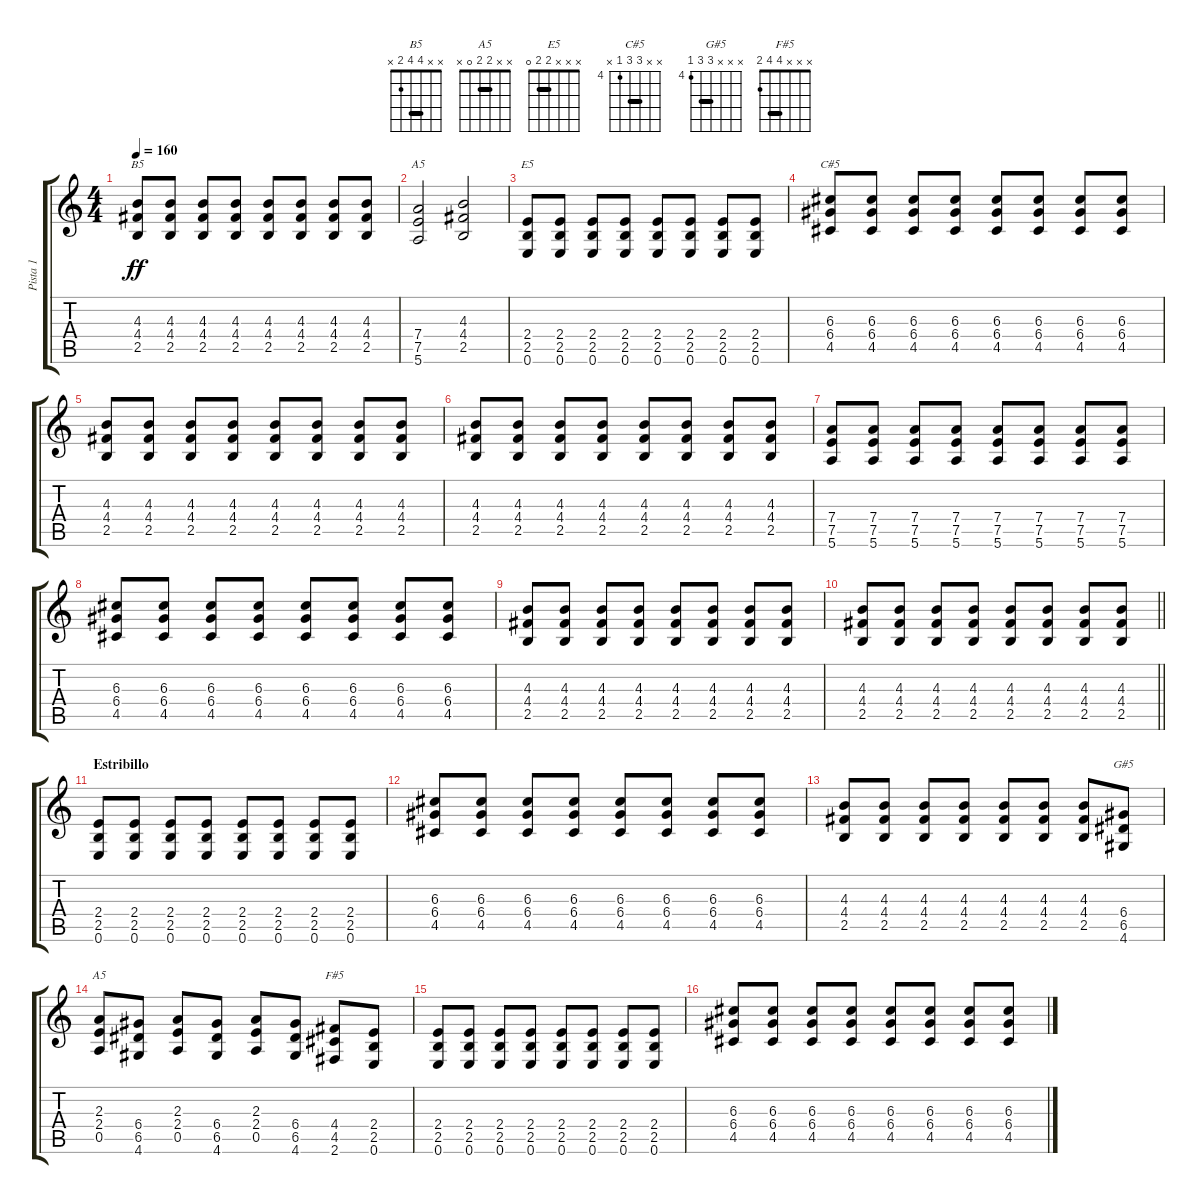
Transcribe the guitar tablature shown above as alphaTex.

\track ("Pista 1" "Pista 1") {instrument distortionguitar}
\staff {score tabs}
\tuning (E4 B3 G3 D3 A2 E2) {hide}
\chord ("B5" x x 4 4 2 x) {barre 4}
\chord ("A5" x x x 7 7 5) {firstfret 5 barre 7}
\chord ("E5" x x x 2 2 0) {barre 2}
\chord ("C#5" x x 6 6 4 x) {firstfret 4 barre 6}
\chord ("G#5" x x x 6 6 4) {firstfret 4 barre 6}
\chord ("A5" x x 2 2 0 x) {barre 2}
\chord ("F#5" x x x 4 4 2) {barre 4}
\ts (4 4)
\tempo 160
\clef g2
\ks c
(4.3 4.4 2.5).8{ch "B5" dy ff} (4.3 4.4 2.5).8 (4.3 4.4 2.5).8 (4.3 4.4 2.5).8 (4.3 4.4 2.5).8 (4.3 4.4 2.5).8 (4.3 4.4 2.5).8 (4.3 4.4 2.5).8 |
(7.4 7.5 5.6).2{ch "A5"} (4.3 4.4 2.5).2 |
(2.4 2.5 0.6).8{ch "E5"} (2.4 2.5 0.6).8 (2.4 2.5 0.6).8 (2.4 2.5 0.6).8 (2.4 2.5 0.6).8 (2.4 2.5 0.6).8 (2.4 2.5 0.6).8 (2.4 2.5 0.6).8 |
(6.3 6.4 4.5).8{ch "C#5"} (6.3 6.4 4.5).8 (6.3 6.4 4.5).8 (6.3 6.4 4.5).8 (6.3 6.4 4.5).8 (6.3 6.4 4.5).8 (6.3 6.4 4.5).8 (6.3 6.4 4.5).8 |
(4.3 4.4 2.5).8 (4.3 4.4 2.5).8 (4.3 4.4 2.5).8 (4.3 4.4 2.5).8 (4.3 4.4 2.5).8 (4.3 4.4 2.5).8 (4.3 4.4 2.5).8 (4.3 4.4 2.5).8 |
(4.3 4.4 2.5).8 (4.3 4.4 2.5).8 (4.3 4.4 2.5).8 (4.3 4.4 2.5).8 (4.3 4.4 2.5).8 (4.3 4.4 2.5).8 (4.3 4.4 2.5).8 (4.3 4.4 2.5).8 |
(7.4 7.5 5.6).8 (7.4 7.5 5.6).8 (7.4 7.5 5.6).8 (7.4 7.5 5.6).8 (7.4 7.5 5.6).8 (7.4 7.5 5.6).8 (7.4 7.5 5.6).8 (7.4 7.5 5.6).8 |
(6.3 6.4 4.5).8 (6.3 6.4 4.5).8 (6.3 6.4 4.5).8 (6.3 6.4 4.5).8 (6.3 6.4 4.5).8 (6.3 6.4 4.5).8 (6.3 6.4 4.5).8 (6.3 6.4 4.5).8 |
(4.3 4.4 2.5).8 (4.3 4.4 2.5).8 (4.3 4.4 2.5).8 (4.3 4.4 2.5).8 (4.3 4.4 2.5).8 (4.3 4.4 2.5).8 (4.3 4.4 2.5).8 (4.3 4.4 2.5).8 |
\barLineRight lightlight
(4.3 4.4 2.5).8 (4.3 4.4 2.5).8 (4.3 4.4 2.5).8 (4.3 4.4 2.5).8 (4.3 4.4 2.5).8 (4.3 4.4 2.5).8 (4.3 4.4 2.5).8 (4.3 4.4 2.5).8 |
\section ("" "Estribillo")
(2.4 2.5 0.6).8{volume 0} (2.4 2.5 0.6).8 (2.4 2.5 0.6).8 (2.4 2.5 0.6).8 (2.4 2.5 0.6).8 (2.4 2.5 0.6).8 (2.4 2.5 0.6).8 (2.4 2.5 0.6).8 |
(6.3 6.4 4.5).8 (6.3 6.4 4.5).8 (6.3 6.4 4.5).8 (6.3 6.4 4.5).8 (6.3 6.4 4.5).8 (6.3 6.4 4.5).8 (6.3 6.4 4.5).8 (6.3 6.4 4.5).8 |
(4.3 4.4 2.5).8 (4.3 4.4 2.5).8 (4.3 4.4 2.5).8 (4.3 4.4 2.5).8 (4.3 4.4 2.5).8 (4.3 4.4 2.5).8 (4.3 4.4 2.5).8 (6.4 6.5 4.6).8{ch "G#5"} |
(2.3 2.4 0.5).8{ch "A5"} (6.4 6.5 4.6).8 (2.3 2.4 0.5).8 (6.4 6.5 4.6).8 (2.3 2.4 0.5).8 (6.4 6.5 4.6).8 (4.4 4.5 2.6).8{ch "F#5"} (2.4 2.5 0.6).8 |
(2.4 2.5 0.6).8 (2.4 2.5 0.6).8 (2.4 2.5 0.6).8 (2.4 2.5 0.6).8 (2.4 2.5 0.6).8 (2.4 2.5 0.6).8 (2.4 2.5 0.6).8 (2.4 2.5 0.6).8 |
(6.3 6.4 4.5).8 (6.3 6.4 4.5).8 (6.3 6.4 4.5).8 (6.3 6.4 4.5).8 (6.3 6.4 4.5).8 (6.3 6.4 4.5).8 (6.3 6.4 4.5).8 (6.3 6.4 4.5).8
